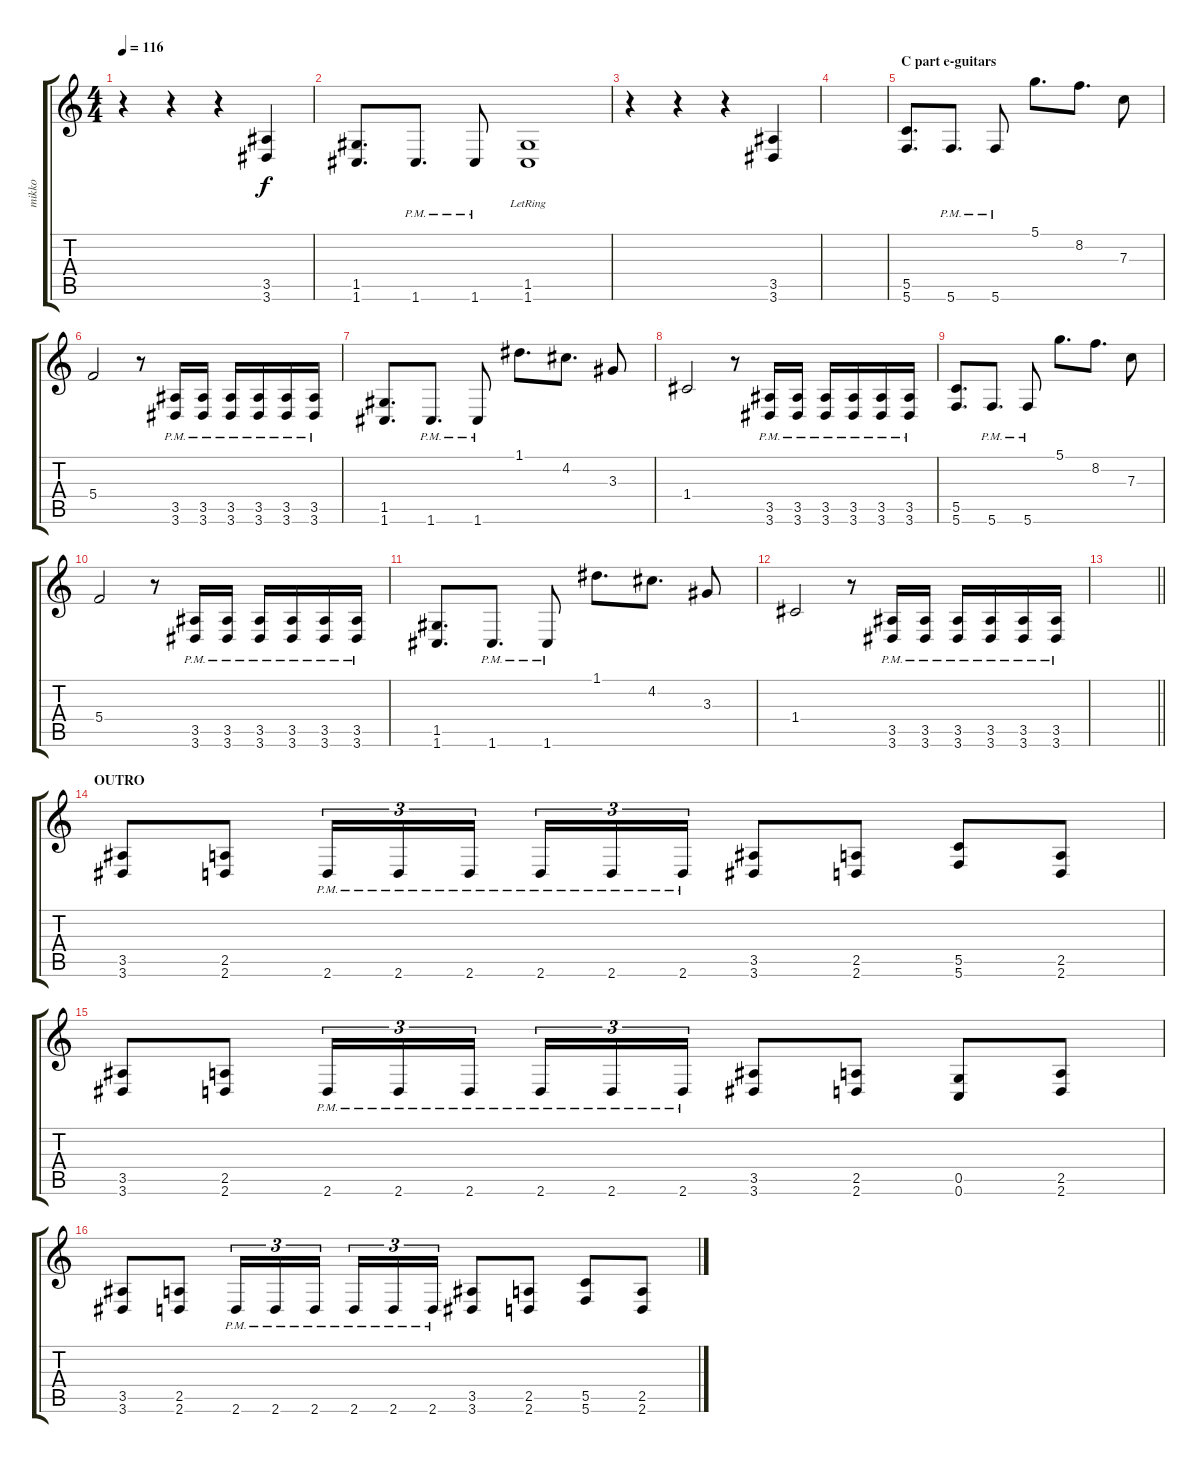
\track ("mikko" "mikko") {instrument distortionguitar}
\staff {score tabs}
\tuning (D4 A3 F3 C3 G2 C2) {hide}
\ts (4 4)
\tempo 116
\clef g2
\ks c
r.4{dy f} r.4 r.4 (3.5 3.6).4 |
(1.5 1.6).8{d} 1.6{pm}.8{d} 1.6{pm}.8 (1.5{lr} 1.6).1 |
r.4 r.4 r.4 (3.5 3.6).4 |
|
\section ("" "C part e-guitars")
(5.5 5.6).8{d} 5.6{pm}.8{d} 5.6{pm}.8 5.1.8{d} 8.2.8{d} 7.3.8 |
5.4.2 r.8 (3.5{pm} 3.6{pm}).16 (3.5{pm} 3.6{pm}).16 (3.5{pm} 3.6{pm}).16 (3.5{pm} 3.6{pm}).16 (3.5{pm} 3.6{pm}).16 (3.5{pm} 3.6{pm}).16 |
(1.5 1.6).8{d} 1.6{pm}.8{d} 1.6{pm}.8 1.1.8{d} 4.2.8{d} 3.3.8 |
1.4.2 r.8 (3.5{pm} 3.6{pm}).16 (3.5{pm} 3.6{pm}).16 (3.5{pm} 3.6{pm}).16 (3.5{pm} 3.6{pm}).16 (3.5{pm} 3.6{pm}).16 (3.5{pm} 3.6{pm}).16 |
(5.5 5.6).8{d} 5.6{pm}.8{d} 5.6{pm}.8 5.1.8{d} 8.2.8{d} 7.3.8 |
5.4.2 r.8 (3.5{pm} 3.6{pm}).16 (3.5{pm} 3.6{pm}).16 (3.5{pm} 3.6{pm}).16 (3.5{pm} 3.6{pm}).16 (3.5{pm} 3.6{pm}).16 (3.5{pm} 3.6{pm}).16 |
(1.5 1.6).8{d} 1.6{pm}.8{d} 1.6{pm}.8 1.1.8{d} 4.2.8{d} 3.3.8 |
1.4.2 r.8 (3.5{pm} 3.6{pm}).16 (3.5{pm} 3.6{pm}).16 (3.5{pm} 3.6{pm}).16 (3.5{pm} 3.6{pm}).16 (3.5{pm} 3.6{pm}).16 (3.5{pm} 3.6{pm}).16 |
\barLineRight lightlight
|
\section ("" "OUTRO")
(3.5 3.6).8 (2.5 2.6).8 2.6{pm}.16{tu (3 2)} 2.6{pm}.16{tu (3 2)} 2.6{pm}.16{tu (3 2) beam splitsecondary} 2.6{pm}.16{tu (3 2)} 2.6{pm}.16{tu (3 2)} 2.6{pm}.16{tu (3 2)} (3.5 3.6).8 (2.5 2.6).8 (5.5 5.6).8 (2.5 2.6).8 |
(3.5 3.6).8 (2.5 2.6).8 2.6{pm}.16{tu (3 2)} 2.6{pm}.16{tu (3 2)} 2.6{pm}.16{tu (3 2) beam splitsecondary} 2.6{pm}.16{tu (3 2)} 2.6{pm}.16{tu (3 2)} 2.6{pm}.16{tu (3 2)} (3.5 3.6).8 (2.5 2.6).8 (0.5 0.6).8 (2.5 2.6).8 |
(3.5 3.6).8 (2.5 2.6).8 2.6{pm}.16{tu (3 2)} 2.6{pm}.16{tu (3 2)} 2.6{pm}.16{tu (3 2) beam splitsecondary} 2.6{pm}.16{tu (3 2)} 2.6{pm}.16{tu (3 2)} 2.6{pm}.16{tu (3 2)} (3.5 3.6).8 (2.5 2.6).8 (5.5 5.6).8 (2.5 2.6).8
